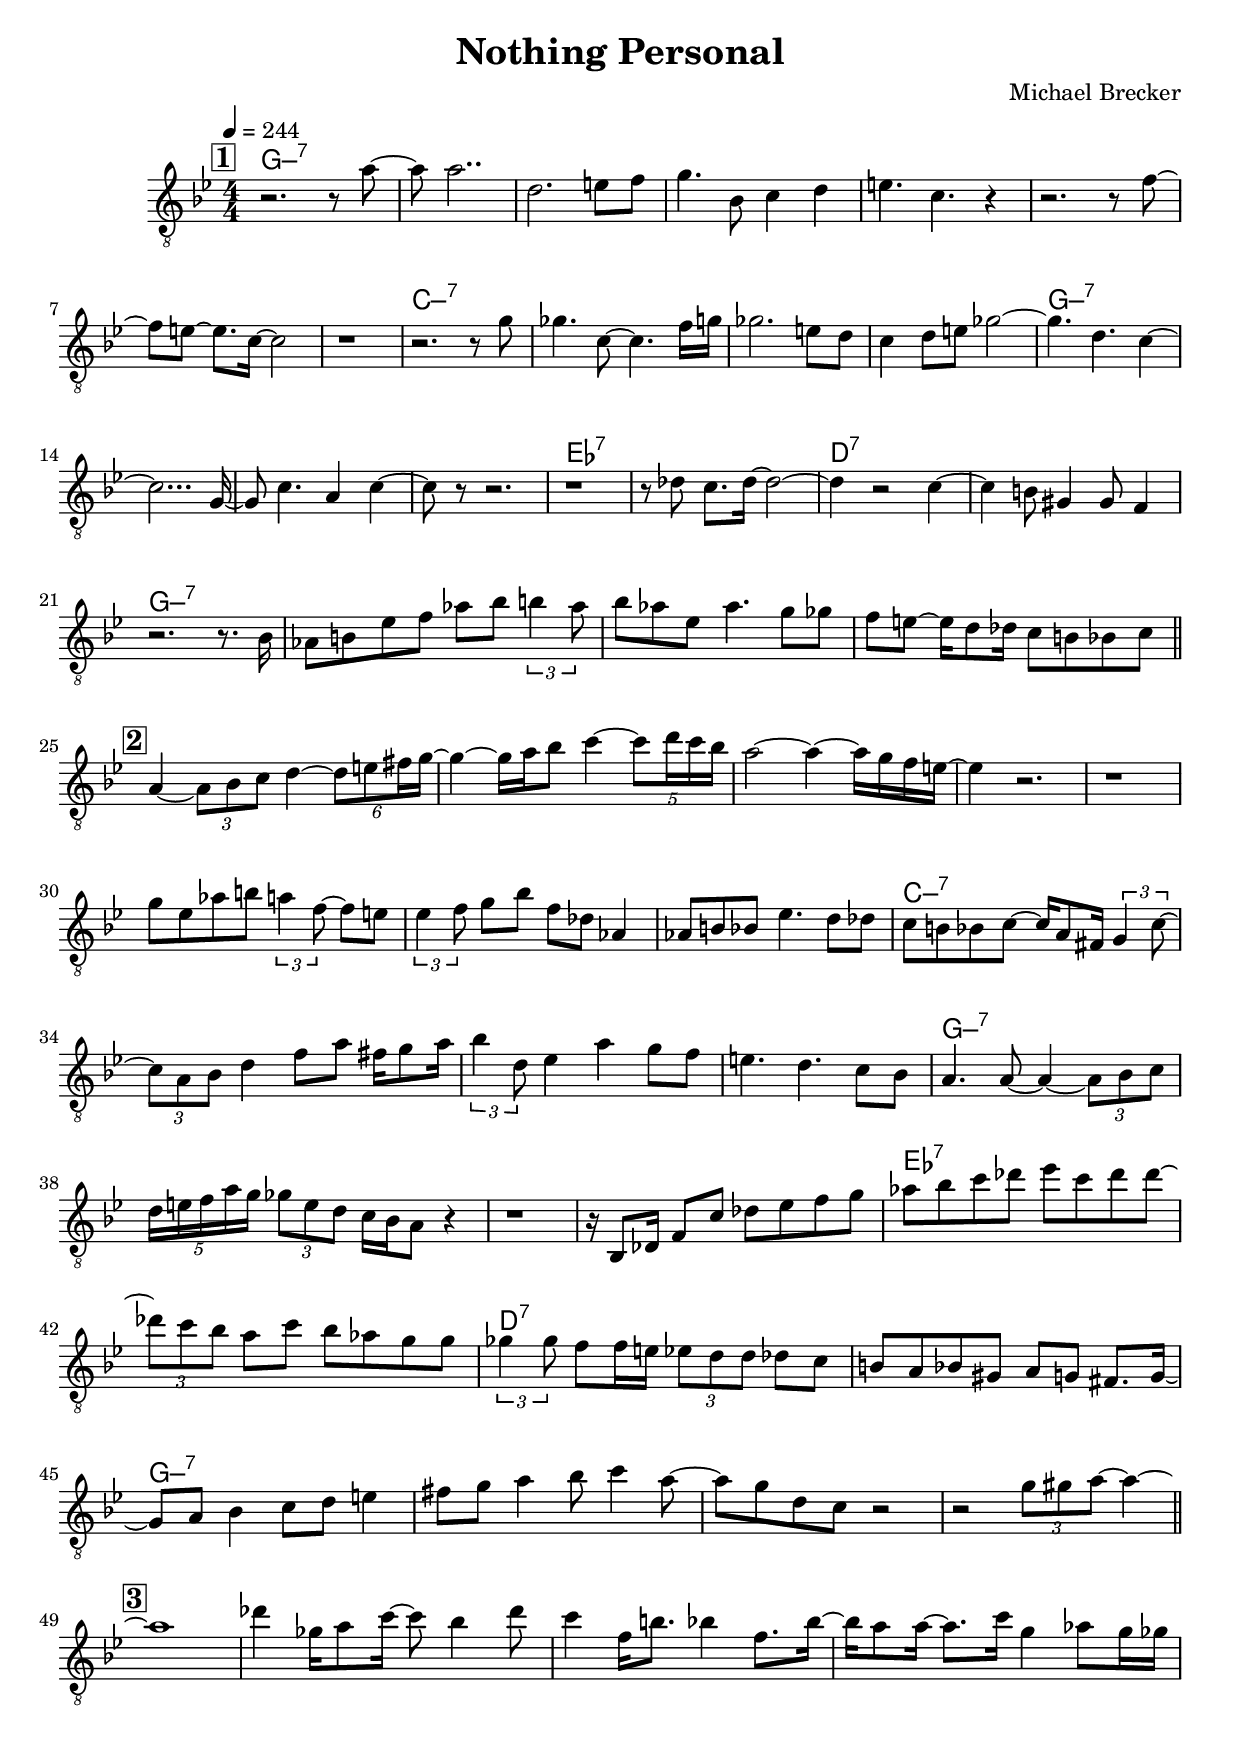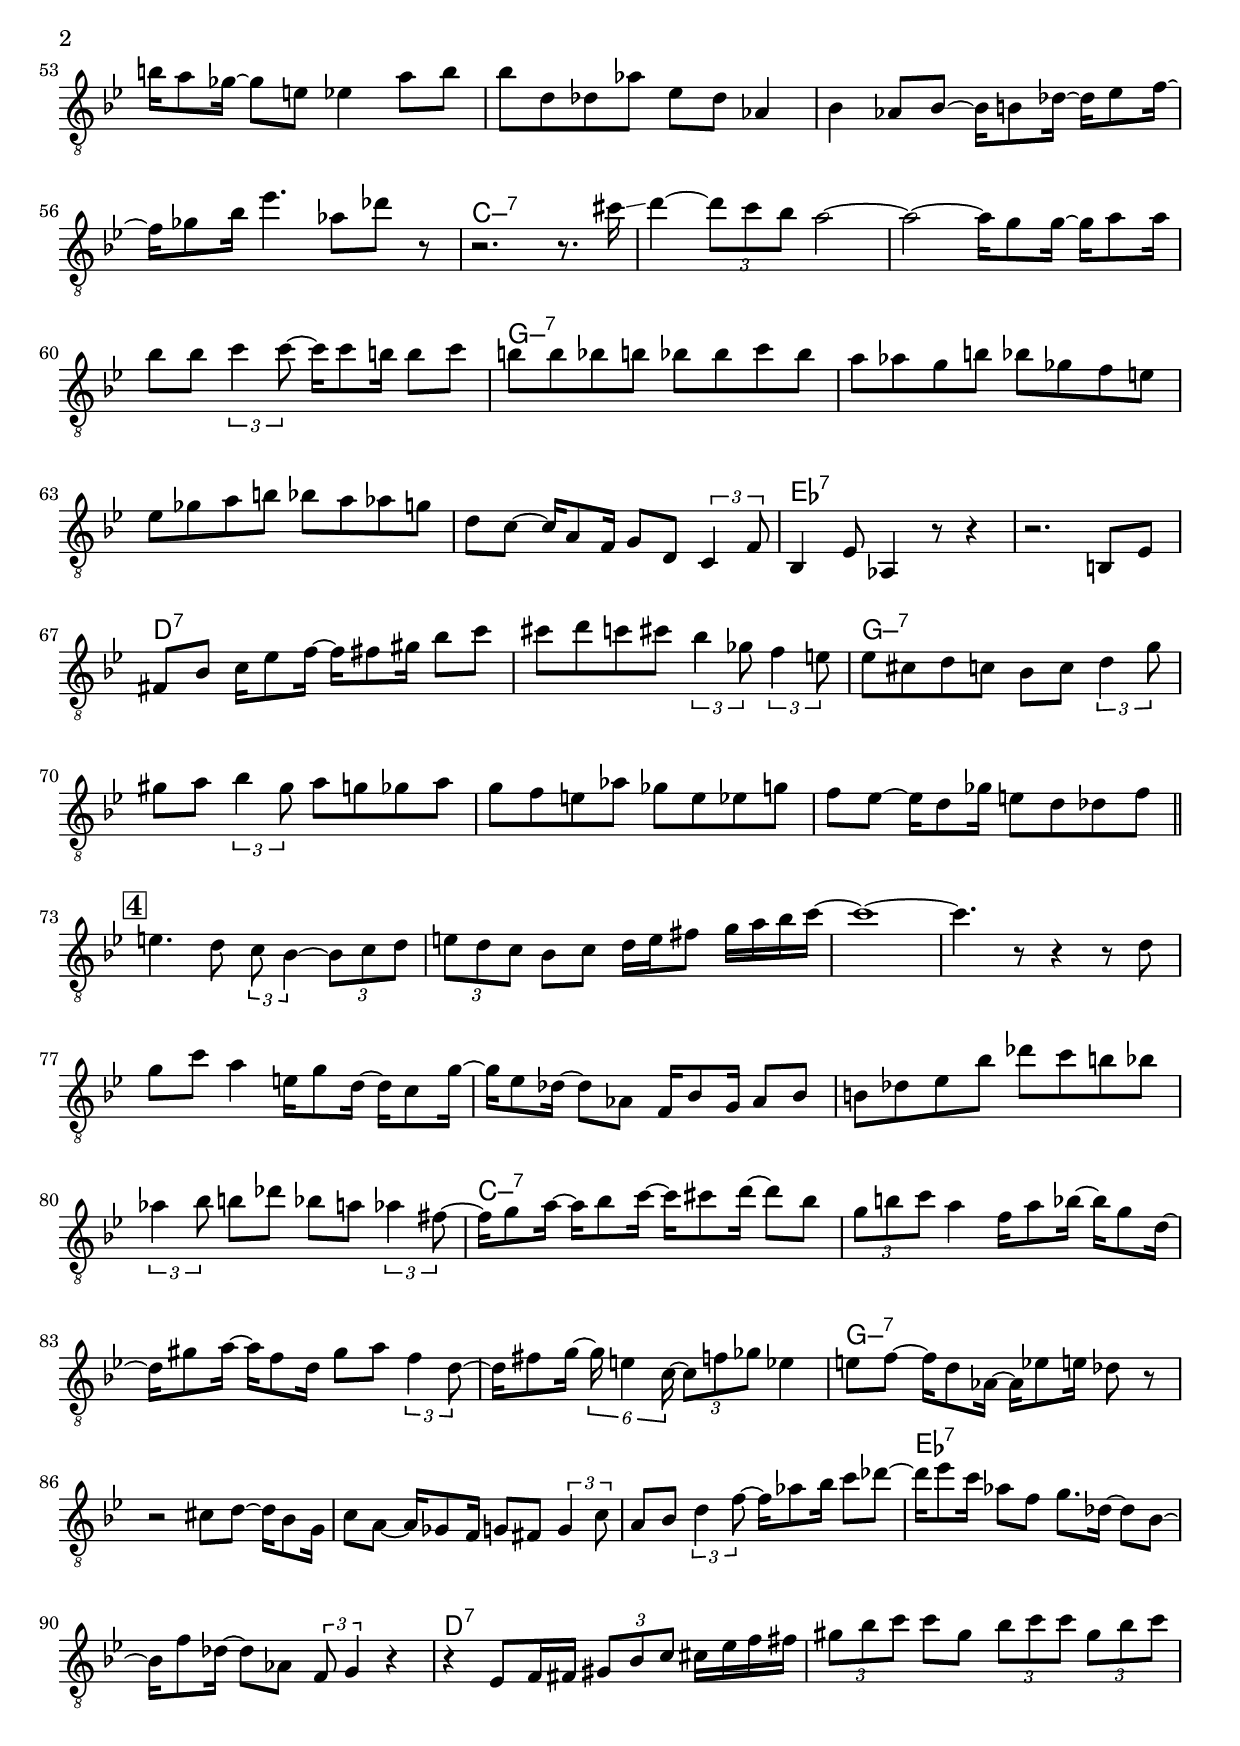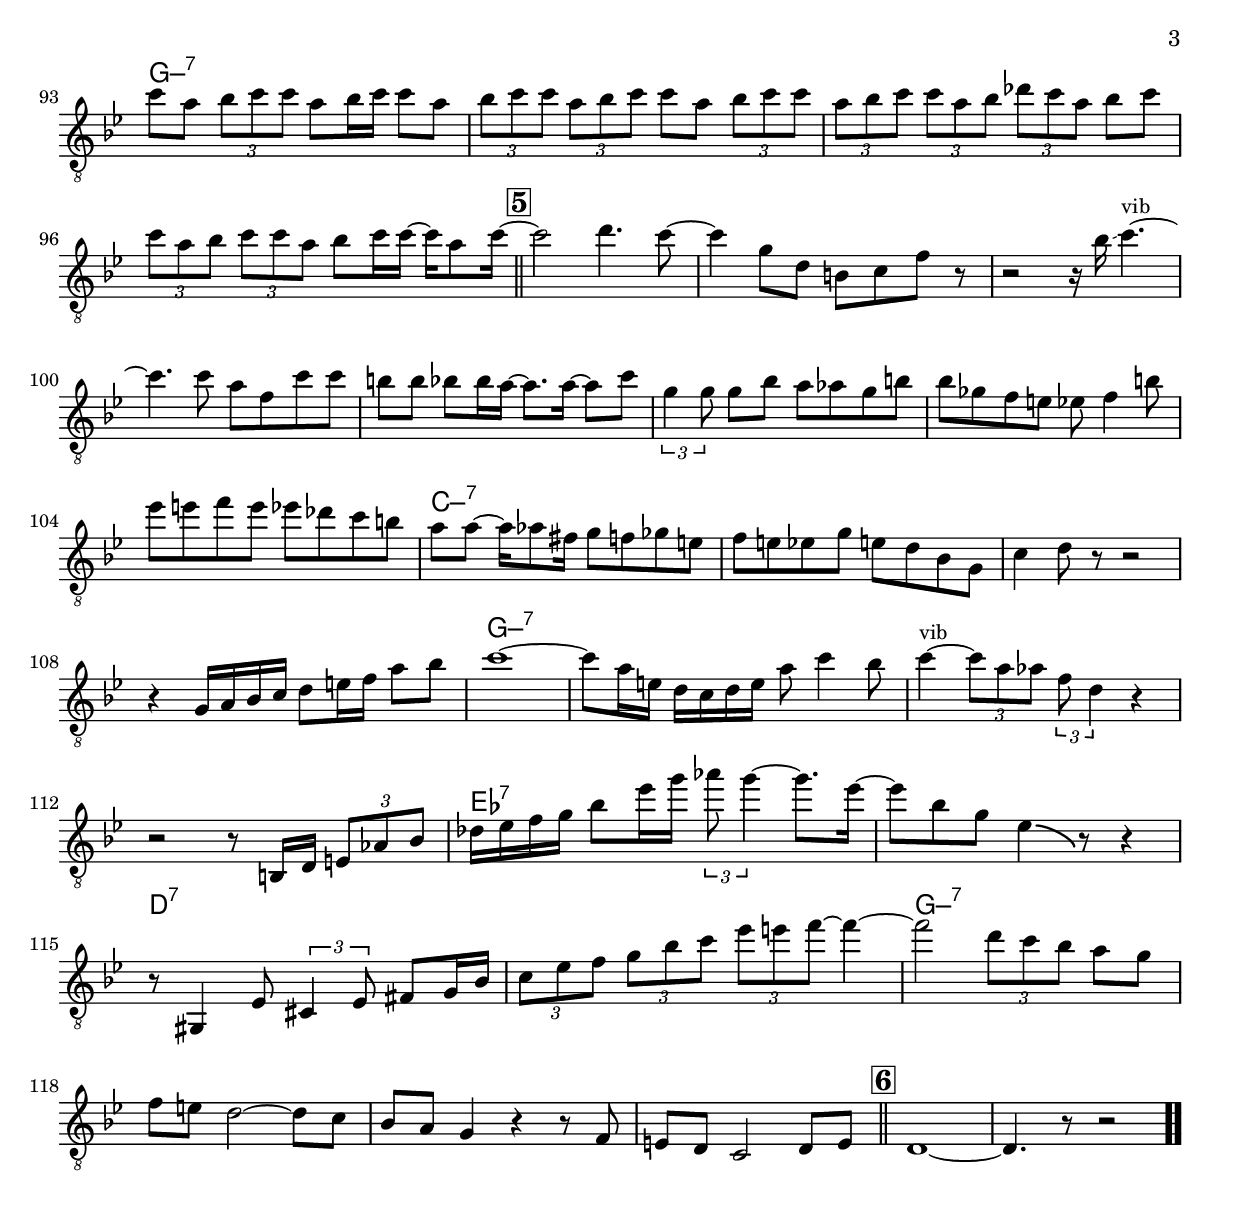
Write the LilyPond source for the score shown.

\version "2.13.2"

#(ly:set-option 'point-and-click #f)

\header {
  title = "Nothing Personal"
  composer = "Michael Brecker"
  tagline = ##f
}
global =
{
    \override Staff.TimeSignature #'style = #'()
    \time 4/4
    \clef "treble_8"
    \key g \minor
    \override Rest #'direction = #'0
    \override MultiMeasureRest #'staff-position = #0
}
\score
{
<<
    \transpose c' c'

    \new ChordNames { \chords {
      \set majorSevenSymbol = \markup { "maj7" }
      \set minorChordModifier = \markup { \char ##x2013 }
      
      | g1:min7 | s1 | s1 | s1 | s1 | s1 | s1 | s1 
      | c1:min7 | s1 | s1 | s1 | g1:min7 | s1 | s1 | s1 
      | es1:7 | s1 | d1:7 | s1 | g1:min7 | s1 | s1 | s1 
      | s1 | s1 | s1 | s1 | s1 | s1 | s1 | s1 
      | c1:min7 | s1 | s1 | s1 | g1:min7 | s1 | s1 | s1 
      | es1:7 | s1 | d1:7 | s1 | g1:min7 | s1 | s1 | s1 
      | s1 | s1 | s1 | s1 | s1 | s1 | s1 | s1 
      | c1:min7 | s1 | s1 | s1 | g1:min7 | s1 | s1 | s1 
      | es1:7 | s1 | d1:7 | s1 | g1:min7 | s1 | s1 | s1 
      | s1 | s1 | s1 | s1 | s1 | s1 | s1 | s1 
      | c1:min7 | s1 | s1 | s1 | g1:min7 | s1 | s1 | s1 
      | es1:7 | s1 | d1:7 | s1 | g1:min7 | s1 | s1 | s1 
      | s1 | s1 | s1 | s1 | s1 | s1 | s1 | s1 
      | c1:min7 | s1 | s1 | s1 | g1:min7 | s1 | s1 | s1 
      | es1:7 | s1 | d1:7 | s1 | g1:min7 | s1 | s1 | s1 
      | s1|
      }
      }

    \new Staff
    <<
    \transpose c' c'

    {
      \global
  		%\override Score.MetronomeMark #'transparent = ##t
  		%\override Score.MetronomeMark #'stencil = ##f
  		
  		\override HorizontalBracket #'direction = #UP
  		\override HorizontalBracket #'bracket-flare = #'(0 . 0)
  		
  		\override TextSpanner #'dash-fraction = #1.0
  		\override TextSpanner #'bound-details #'left #'text = \markup{ \concat{\draw-line #'(0 . -1.0) \draw-line #'(1.0 . 0) }}
  		\override TextSpanner #'bound-details #'right #'text = \markup{ \concat{ \draw-line #'(1.0 . 0) \draw-line #'(0 . -1.0) }}
          \set Score.markFormatter = #format-mark-box-numbers


      \tempo 4 = 244
      \set Score.currentBarNumber = #1
     
      \bar "||" \mark \default r2. r8 a'8~ 
      | a'8 a'2.. 
      | d'2. e'8 f'8 
      | g'4. bes8 c'4 d'4 
      | e'4. c'4. r4 
      | r2. r8 f'8~ 
      | f'8 e'8~ e'8. c'16~ c'2 
      | r1 
      | r2. r8 g'8 
      | ges'4. c'8~ c'4. f'16 g'16 
      | ges'2. e'8 d'8 
      | c'4 d'8 e'8 ges'2~ 
      | ges'4. d'4. c'4~ 
      | c'2... g16~ 
      | g8 c'4. a4 c'4~ 
      | c'8 r8 r2. 
      | r1 
      | r8 des'8 c'8. des'16~ des'2~ 
      | des'4 r2 c'4~ 
      | c'4 b8 gis4 gis8 f4 
      | r2. r8. bes16 
      | aes8 b8 es'8 f'8 aes'8 bes'8 \tuplet 3/2 {b'4 aes'8} 
      | bes'8 aes'8 es'8 aes'4. g'8 ges'8 
      | f'8 e'8~ e'16 d'8 des'16 c'8 b8 bes8 c'8 
      \bar "||" \mark \default a4~ \tuplet 3/2 {a8 bes8 c'8} d'4~ \tuplet 6/4 {d'8 e'8 fis'16 g'16~} 
      | g'4~ g'16 a'16 bes'8 c''4~ \tuplet 5/4 {c''8 d''16 c''16 bes'16} 
      | a'2~ a'4~ a'16 g'16 f'16 e'16~ 
      | e'4 r2. 
      | r1 
      | g'8 es'8 aes'8 b'8 \tuplet 3/2 {a'4 f'8~} f'8 e'8 
      | \tuplet 3/2 {es'4 f'8} g'8 bes'8 f'8 des'8 aes4 
      | aes8 b8 bes8 es'4. d'8 des'8 
      | c'8 b8 bes8 c'8~ c'16 a8 fis16 \tuplet 3/2 {g4 c'8~} 
      | \tuplet 3/2 {c'8 a8 bes8} d'4 f'8 a'8 fis'16 g'8 a'16 
      | \tuplet 3/2 {bes'4 d'8} es'4 a'4 g'8 f'8 
      | e'4. d'4. c'8 bes8 
      | a4. a8~ a4~ \tuplet 3/2 {a8 bes8 c'8} 
      | \tuplet 5/4 {d'16 e'16 f'16 a'16 g'16} \tuplet 3/2 {ges'8 e'8 d'8} c'16 bes16 a8 r4 
      | r1 
      | r16 bes,8 des16 f8 c'8 des'8 es'8 f'8 g'8 
      | aes'8 bes'8 c''8 des''8 es''8 c''8 des''8 des''8~ 
      | \tuplet 3/2 {des''8 c''8 bes'8} a'8 c''8 bes'8 aes'8 g'8 g'8 
      | \tuplet 3/2 {ges'4 ges'8} f'8 f'16 e'16 \tuplet 3/2 {es'8 d'8 d'8} des'8 c'8 
      | b8 a8 bes8 gis8 a8 g8 fis8. g16~ 
      | g8 a8 bes4 c'8 d'8 e'4 
      | fis'8 g'8 a'4 bes'8 c''4 a'8~ 
      | a'8 g'8 d'8 c'8 r2 
      | r2 \tuplet 3/2 {g'8 gis'8 a'8~} a'4~ 
      \bar "||" \mark \default a'1 
      | des''4 ges'16 a'8 c''16~ c''8 bes'4 des''8 
      | c''4 f'16 b'8. bes'4 f'8. bes'16~ 
      | bes'16 a'8 a'16~ a'8. c''16 g'4 aes'8 g'16 ges'16 
      | b'16 a'8 ges'16~ ges'8 e'8 es'4 a'8 b'8 
      | bes'8 d'8 des'8 aes'8 es'8 des'8 aes4 
      | bes4 aes8 bes8~ bes16 b8 des'16~ des'16 es'8 f'16~ 
      | f'16 ges'8 bes'16 es''4. aes'8 des''8 r8 
      | r2. r8. cis''16\glissando  
      | d''4~ \tuplet 3/2 {d''8 c''8 bes'8} a'2~ 
      | a'2~ a'16 g'8 g'16~ g'16 a'8 a'16 
      | bes'8 bes'8 \tuplet 3/2 {c''4 c''8~} c''16 c''8 b'16 b'8 c''8 
      | b'8 b'8 bes'8 b'8 bes'8 bes'8 c''8 bes'8 
      | a'8 aes'8 g'8 b'8 bes'8 ges'8 f'8 e'8 
      | es'8 ges'8 a'8 b'8 bes'8 a'8 aes'8 g'8 
      | d'8 c'8~ c'16 a8 f16 g8 d8 \tuplet 3/2 {c4 f8} 
      | bes,4 es8 aes,4 r8 r4 
      | r2. b,8 es8 
      | fis8 bes8 c'16 es'8 f'16~ f'16 fis'8 gis'16 bes'8 c''8 
      | cis''8 d''8 c''8 cis''8 \tuplet 3/2 {bes'4 ges'8} \tuplet 3/2 {f'4 e'8} 
      | es'8 cis'8 d'8 c'8 bes8 c'8 \tuplet 3/2 {d'4 g'8} 
      | gis'8 a'8 \tuplet 3/2 {bes'4 gis'8} a'8 g'8 ges'8 a'8 
      | g'8 f'8 e'8 aes'8 ges'8 e'8 es'8 g'8 
      | f'8 es'8~ es'16 d'8 ges'16 e'8 d'8 des'8 f'8 
      \bar "||" \mark \default e'4. d'8 \tuplet 3/2 {c'8 bes4~} \tuplet 3/2 {bes8 c'8 d'8} 
      | \tuplet 3/2 {e'8 d'8 c'8} bes8 c'8 d'16 e'16 fis'8 g'16 a'16 bes'16 c''16~ 
      | c''1~ 
      | c''4. r8 r4 r8 d'8 
      | g'8 c''8 a'4 e'16 g'8 d'16~ d'16 c'8 g'16~ 
      | g'16 es'8 des'16~ des'8 aes8 f16 bes8 g16 aes8 bes8 
      | b8 des'8 es'8 bes'8 des''8 c''8 b'8 bes'8 
      | \tuplet 3/2 {aes'4 bes'8} b'8 des''8 bes'8 a'8 \tuplet 3/2 {aes'4 fis'8~} 
      | fis'16 g'8 a'16~ a'16 bes'8 c''16~ c''16 cis''8 d''16~ d''8 bes'8 
      | \tuplet 3/2 {g'8 b'8 c''8} a'4 f'16 a'8 bes'16~ bes'16 g'8 d'16~ 
      | d'16 gis'8 a'16~ a'16 f'8 d'16 gis'8 a'8 \tuplet 3/2 {f'4 d'8~} 
      | d'16 fis'8 g'16~ \tuplet 6/4 {g'16 e'4 c'16~} \tuplet 3/2 {c'8 f'8 ges'8} es'4 
      | e'8 f'8~ f'16 d'8 aes16~ aes16 es'8 e'16 des'8 r8 
      | r2 cis'8 d'8~ d'16 bes8 g16 
      | c'8 a8~ a16 ges8 f16 g8 fis8 \tuplet 3/2 {g4 c'8} 
      | a8 bes8 \tuplet 3/2 {d'4 f'8~} f'16 aes'8 bes'16 c''8 des''8~ 
      | des''16 es''8 c''16 aes'8 f'8 g'8. des'16~ des'8 bes8~ 
      | bes16 f'8 des'16~ des'8 aes8 \tuplet 3/2 {f8 g4} r4 
      | r4 es8 f16 fis16 \tuplet 3/2 {gis8 bes8 c'8} cis'16 es'16 f'16 fis'16 
      | \tuplet 3/2 {gis'8 bes'8 c''8} c''8 gis'8 \tuplet 3/2 {bes'8 c''8 c''8} \tuplet 3/2 {gis'8 bes'8 c''8} 
      | c''8 a'8 \tuplet 3/2 {bes'8 c''8 c''8} a'8 bes'16 c''16 c''8 a'8 
      | \tuplet 3/2 {bes'8 c''8 c''8} \tuplet 3/2 {a'8 bes'8 c''8} c''8 a'8 \tuplet 3/2 {bes'8 c''8 c''8} 
      | \tuplet 3/2 {a'8 bes'8 c''8} \tuplet 3/2 {c''8 a'8 bes'8} \tuplet 3/2 {des''8 c''8 a'8} bes'8 c''8 
      | \tuplet 3/2 {c''8 a'8 bes'8} \tuplet 3/2 {c''8 c''8 a'8} bes'8 c''16 c''16~ c''16 a'8 c''16~ 
      \bar "||" \mark \default c''2 d''4. c''8~ 
      | c''4 g'8 d'8 b8 c'8 f'8 r8 
      | r2 r16 bes'16\glissando  c''4.~^\markup{\left-align \small vib} 
      | c''4. c''8 a'8 f'8 c''8 c''8 
      | b'8 b'8 bes'8 bes'16 a'16~ a'8. a'16~ a'8 c''8 
      | \tuplet 3/2 {g'4 g'8} g'8 bes'8 a'8 aes'8 g'8 b'8 
      | bes'8 ges'8 f'8 e'8 es'8 f'4 b'8 
      | es''8 e''8 f''8 e''8 es''8 des''8 c''8 b'8 
      | a'8 a'8~ a'16 aes'8 fis'16 g'8 f'8 ges'8 e'8 
      | f'8 e'8 es'8 g'8 e'8 d'8 bes8 g8 
      | c'4 d'8 r8 r2 
      | r4 g16 a16 bes16 c'16 d'8 e'16 f'16 a'8 bes'8 
      | c''1~ 
      | c''8 a'16 e'16 d'16 c'16 d'16 e'16 a'8 c''4 bes'8 
      | c''4~^\markup{\left-align \small vib} \tuplet 3/2 {c''8 a'8 aes'8} \tuplet 3/2 {f'8 d'4} r4 
      | r2 r8 b,16 d16 \tuplet 3/2 {e8 aes8 bes8} 
      | des'16 es'16 f'16 g'16 bes'8 es''16 g''16 \tuplet 3/2 {aes''8 g''4~} g''8. es''16~ 
      | es''8 bes'8 g'8 es'4\bendAfter #-4  r8 r4 
      | r8 gis,4 es8 \tuplet 3/2 {cis4 es8} fis8 g16 bes16 
      | \tuplet 3/2 {c'8 es'8 f'8} \tuplet 3/2 {g'8 bes'8 c''8} \tuplet 3/2 {es''8 e''8 f''8~} f''4~ 
      | f''2 \tuplet 3/2 {d''8 c''8 bes'8} a'8 g'8 
      | f'8 e'8 d'2~ d'8 c'8 
      | bes8 a8 g4 r4 r8 f8 
      | e8 d8 c2 d8 e8 
      \bar "||" \mark \default d1~ 
      | d4. r8 r2\bar  ".."
    }
    >>
>>    
}
